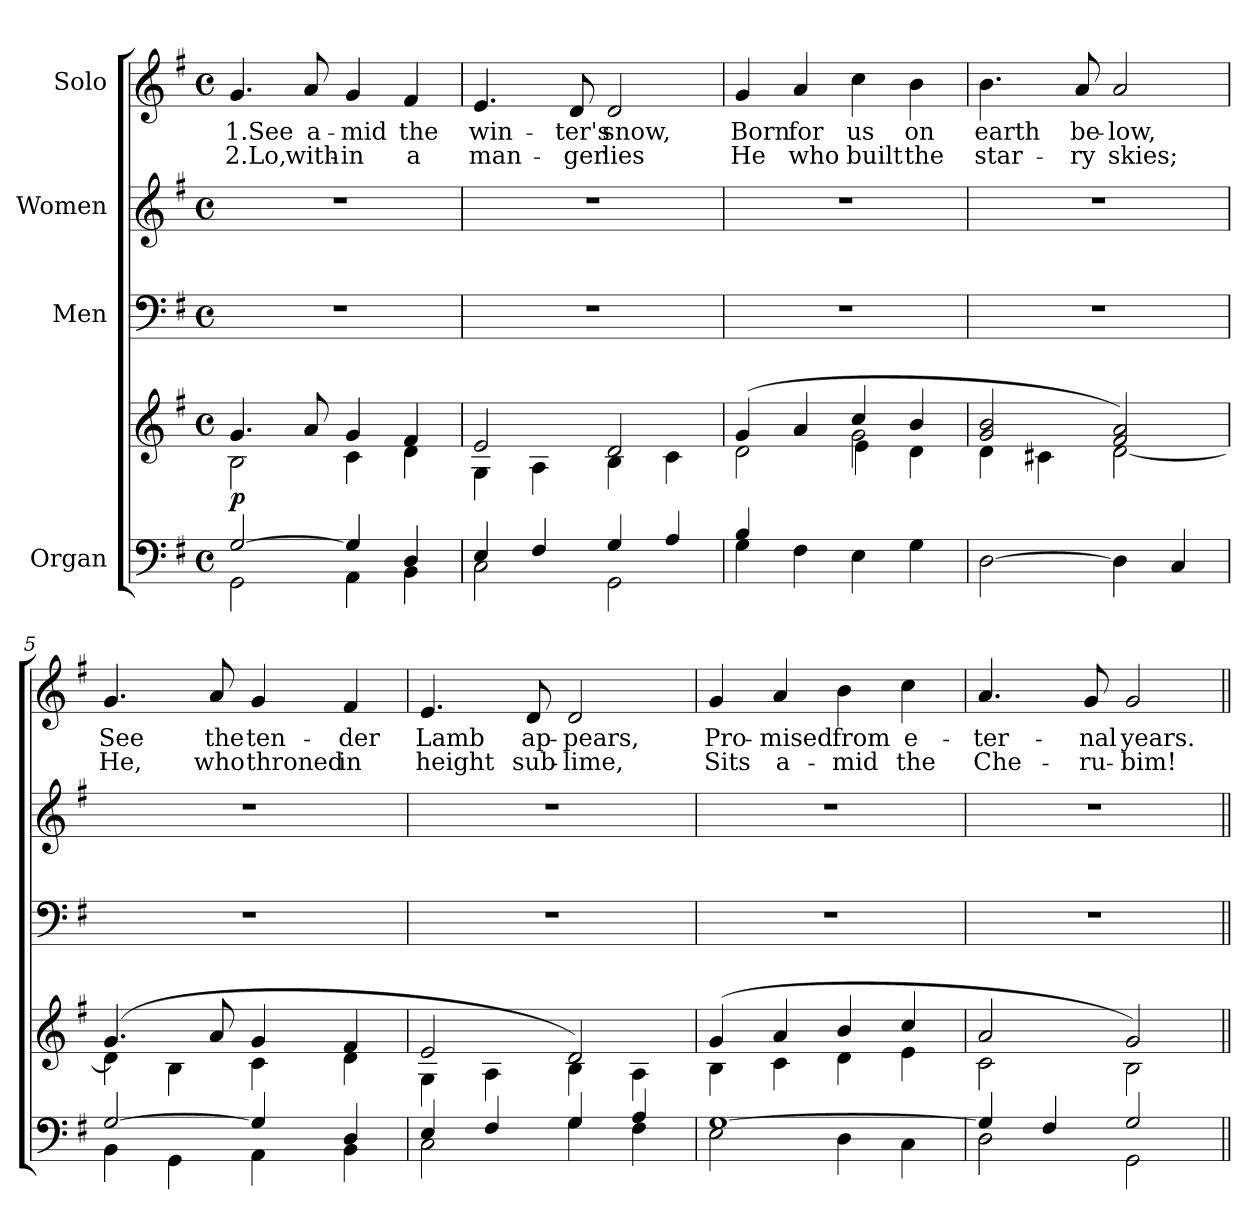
**kern	**kern	**dynam	**kern	**kern	**kern	**text	**text
*part4	*part4	*part4	*part3	*part2	*part1	*part1	*part1
*staff5	*staff4	*staff4/5	*staff3	*staff2	*staff1	*staff1	*staff1
*I"Organ	*	*	*I"Men	*I"Women	*I"Solo	*	*
*clefF4	*clefG2	*	*clefF4	*clefG2	*clefG2	*	*
*k[f#]	*k[f#]	*	*k[f#]	*k[f#]	*k[f#]	*	*
*G:	*G:	*	*G:	*G:	*G:	*	*
*M4/4	*M4/4	*	*M4/4	*M4/4	*M4/4	*	*
*met(c)	*met(c)	*	*met(c)	*met(c)	*met(c)	*	*
=1	=1	=1	=1	=1	=1	=1	=1
*^	*^	*	*	*	*	*	*
!	!	!	!	!LO:DY:a=2	!	!	!	!	!
[>2G/	2GG\	4.g/	2B\	p	1r	1r	4.g/	1.See	2.Lo,
.	.	8a/	.	.	.	.	8a/	a-	with-
4G/]	4AA\	4g/	4c\	.	.	.	4g/	-mid	-in
4D/	4BB\	4f#/	4d\	.	.	.	4f#/	the	a
=2	=2	=2	=2	=2	=2	=2	=2	=2	=2
4E/	2C\	2e/	4G\	.	1r	1r	4.e/	win-	man-
4F#/	.	.	4A\	.	.	.	.	.	.
.	.	.	.	.	.	.	8d/	-ter's	-ger
4G/	2GG\	2d/	4B\	.	.	.	2d/	snow,	lies
4A/	.	.	4c\	.	.	.	.	.	.
=3	=3	=3	=3	=3	=3	=3	=3	=3	=3
*	*	*	*^	*	*	*	*	*	*
4B/	4G\	(4g/	2d\	2ryy	.	1r	1r	4g/	Born	He
2.ryy	4F#\	4a/	.	.	.	.	.	4a/	for	who
.	4E\	4cc/	2g\	4e\	.	.	.	4cc\	us	built
.	4G\	4b/	.	4d\	.	.	.	4b\	on	the
*v	*v	*	*	*	*	*	*	*	*	*
*	*	*v	*v	*	*	*	*	*	*
=4	=4	=4	=4	=4	=4	=4	=4	=4
[2D\	2g/ 2b/	4d\	.	1r	1r	4.b\	earth	star-
.	.	4c#X\	.	.	.	.	.	.
.	.	.	.	.	.	8a/	be-	-ry
4D\]	2f#/ 2a/)	[<2d\	.	.	.	2a/	-low,	skies;
4C/	.	.	.	.	.	.	.	.
!!LO:LB:g=z
=5	=5	=5	=5	=5	=5	=5	=5	=5
*^	*	*	*	*	*	*	*	*
[>2G/	4BB\	(4.g/	4d\]	.	1r	1r	4.g/	See	He,
.	4GG\	.	4B\	.	.	.	.	.	.
.	.	8a/	.	.	.	.	8a/	the	who
4G/]	4AA\	4g/	4c\	.	.	.	4g/	ten-	throned
4D/	4BB\	4f#/	4d\	.	.	.	4f#/	-der	in
=6	=6	=6	=6	=6	=6	=6	=6	=6	=6
4E/	2C\	2e/	4G\	.	1r	1r	4.e/	Lamb	height
4F#/	.	.	4A\	.	.	.	.	.	.
.	.	.	.	.	.	.	8d/	ap-	sub-
4G/	4G\	2d/)	4B\	.	.	.	2d/	-pears,	-lime,
4A/	4F#\	.	4A\	.	.	.	.	.	.
=7	=7	=7	=7	=7	=7	=7	=7	=7	=7
[>1G	2E\	(4g/	4B\	.	1r	1r	4g/	Pro-	Sits
.	.	4a/	4c\	.	.	.	4a/	-mised	a-
.	4D\	4b/	4d\	.	.	.	4b\	from	-mid
.	4C\	4cc/	4e\	.	.	.	4cc\	e-	the
=8	=8	=8	=8	=8	=8	=8	=8	=8	=8
4G/]	2D\	2a/	2c\	.	1r	1r	4.a/	-ter-	Che-
4F#/	.	.	.	.	.	.	.	.	.
.	.	.	.	.	.	.	8g/	-nal	-ru-
2G/	2GG\	2g/)	2B\	.	.	.	2g/	years.	-bim!
*v	*v	*	*	*	*	*	*	*	*
*	*v	*v	*	*	*	*	*	*
=||	=||	=||	=||	=||	=||	=||	=||
*-	*-	*-	*-	*-	*-	*-	*-
